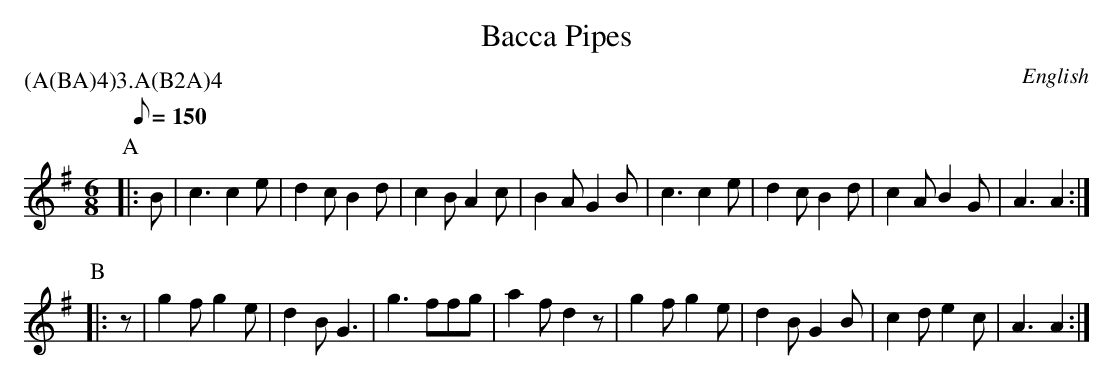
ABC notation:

X:1
T:Bacca Pipes
M:6/8
L:1/8
Q:150
O:English
P:(A(BA)4)3.A(B2A)4
K:ADor
P:A
|: B | c3   c2 e | d2 c B2 d | c2 B A2 c | B2 A G2 \
B | c3   c2 e | d2 c B2 d | c2 A B2 G | A3   A2 :|
P:B
|: z | g2 f g2 e | d2 B G3   | g3   ffg  | a2 f d2 \
z | g2 f g2 e | d2 B G2 B | c2 d e2 c | A3   A2 :|
